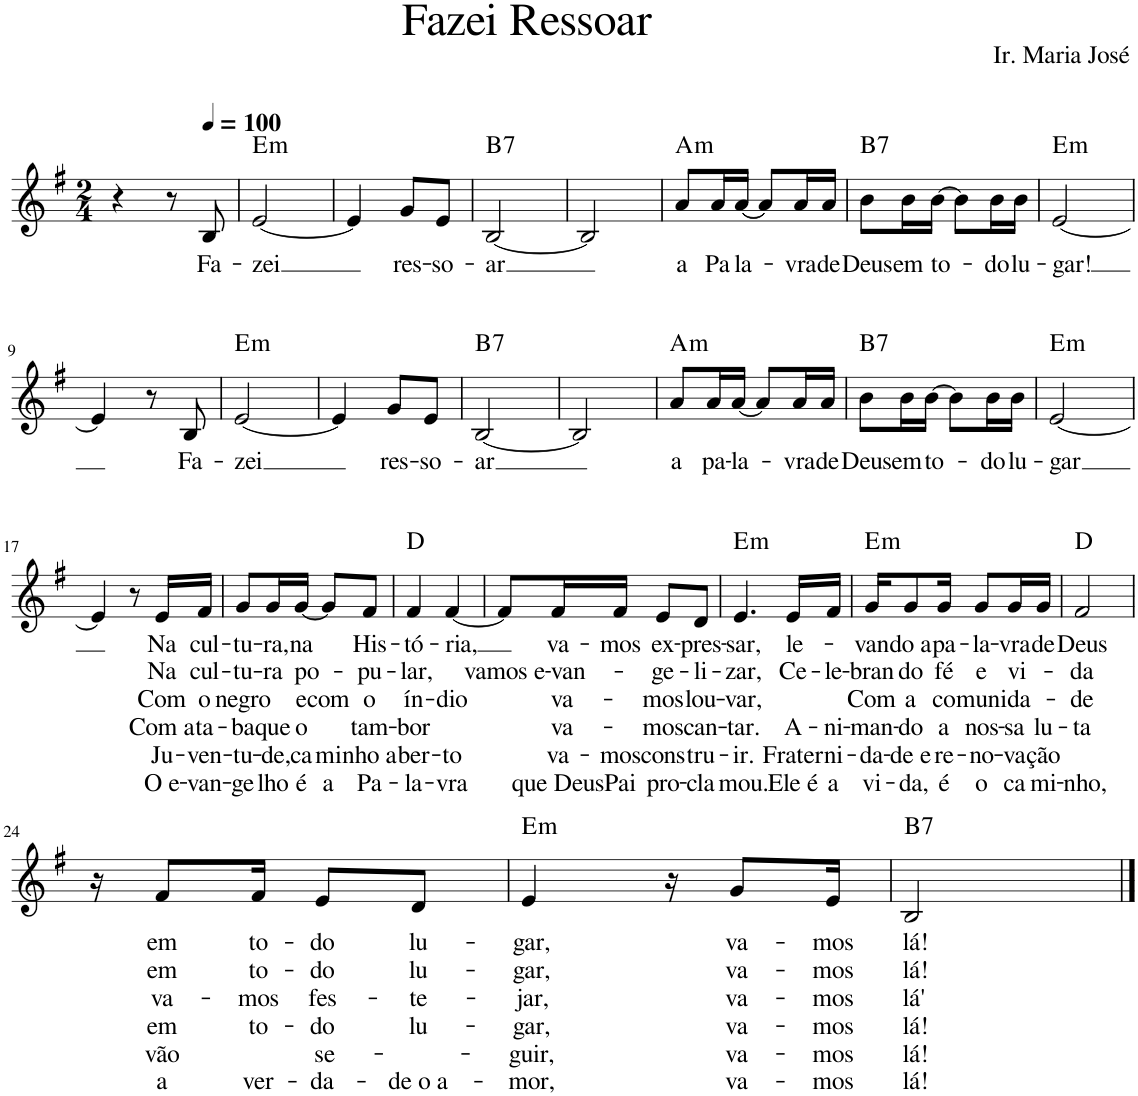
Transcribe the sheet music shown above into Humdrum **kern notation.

**kern	**text	**text	**text	**text	**text	**text	**harte
*part1	*part1	*part1	*part1	*part1	*part1	*part1	*part1
*staff1	*staff1	*staff1	*staff1	*staff1	*staff1	*staff1	*
*I"Voz	*	*	*	*	*	*	*
*I'Vo.	*	*	*	*	*	*	*
!!LO:PB:g=z
*clefG2	*	*	*	*	*	*	*
*k[f#]	*	*	*	*	*	*	*
*M2/4	*	*	*	*	*	*	*
=1	=1	=1	=1	=1	=1	=1	=1
!LO:TX:a:t=Fazei Ressoar	!	!	!	!	!	!	!
!LO:TX:a:t=Ir. Maria José	!	!	!	!	!	!	!
4r	.	.	.	.	.	.	.
8r	.	.	.	.	.	.	.
*MM100	*	*	*	*	*	*	*
!	!LO:LY:b	!	!	!	!	!	!
8B/	Fa-	.	.	.	.	.	.
=2	=2	=2	=2	=2	=2	=2	=2
!	!LO:LY:b	!	!	!	!	!	!LO:H:kt=m
[2e/	-zei	.	.	.	.	.	E:min
=3	=3	=3	=3	=3	=3	=3	=3
4e/]	.	.	.	.	.	.	.
!	!LO:LY:b	!	!	!	!	!	!
8g/L	res-	.	.	.	.	.	.
!	!LO:LY:b	!	!	!	!	!	!
8e/J	-so-	.	.	.	.	.	.
=4	=4	=4	=4	=4	=4	=4	=4
!	!LO:LY:b	!	!	!	!	!	!LO:H:kt=7
[2B/	-ar	.	.	.	.	.	B:7
=5	=5	=5	=5	=5	=5	=5	=5
2B/]	.	.	.	.	.	.	.
=6	=6	=6	=6	=6	=6	=6	=6
!	!LO:LY:b	!	!	!	!	!	!LO:H:kt=m
8a/L	a	.	.	.	.	.	A:min
!	!LO:LY:b	!	!	!	!	!	!
16a/L	Pa-	.	.	.	.	.	.
!	!LO:LY:b	!	!	!	!	!	!
[16a/JJ	-la-	.	.	.	.	.	.
8a/L]	.	.	.	.	.	.	.
!	!LO:LY:b	!	!	!	!	!	!
16a/L	-vra	.	.	.	.	.	.
!	!LO:LY:b	!	!	!	!	!	!
16a/JJ	de	.	.	.	.	.	.
=7	=7	=7	=7	=7	=7	=7	=7
!	!LO:LY:b	!	!	!	!	!	!LO:H:kt=7
8b\L	Deus	.	.	.	.	.	B:7
!	!LO:LY:b	!	!	!	!	!	!
16b\L	em	.	.	.	.	.	.
!	!LO:LY:b	!	!	!	!	!	!
[16b\JJ	to-	.	.	.	.	.	.
8b\L]	.	.	.	.	.	.	.
!	!LO:LY:b	!	!	!	!	!	!
16b\L	-do	.	.	.	.	.	.
!	!LO:LY:b	!	!	!	!	!	!
16b\JJ	lu-	.	.	.	.	.	.
=8	=8	=8	=8	=8	=8	=8	=8
!	!LO:LY:b	!	!	!	!	!	!LO:H:kt=m
[2e/	-gar!	.	.	.	.	.	E:min
!!LO:LB:g=z
=9	=9	=9	=9	=9	=9	=9	=9
4e/]	.	.	.	.	.	.	.
8r	.	.	.	.	.	.	.
!	!LO:LY:b	!	!	!	!	!	!
8B/	Fa-	.	.	.	.	.	.
=10	=10	=10	=10	=10	=10	=10	=10
!	!LO:LY:b	!	!	!	!	!	!LO:H:kt=m
[2e/	-zei	.	.	.	.	.	E:min
=11	=11	=11	=11	=11	=11	=11	=11
4e/]	.	.	.	.	.	.	.
!	!LO:LY:b	!	!	!	!	!	!
8g/L	res-	.	.	.	.	.	.
!	!LO:LY:b	!	!	!	!	!	!
8e/J	-so-	.	.	.	.	.	.
=12	=12	=12	=12	=12	=12	=12	=12
!	!LO:LY:b	!	!	!	!	!	!LO:H:kt=7
[2B/	-ar	.	.	.	.	.	B:7
=13	=13	=13	=13	=13	=13	=13	=13
2B/]	.	.	.	.	.	.	.
=14	=14	=14	=14	=14	=14	=14	=14
!	!LO:LY:b	!	!	!	!	!	!LO:H:kt=m
8a/L	a	.	.	.	.	.	A:min
!	!LO:LY:b	!	!	!	!	!	!
16a/L	pa-	.	.	.	.	.	.
!	!LO:LY:b	!	!	!	!	!	!
[16a/JJ	-la-	.	.	.	.	.	.
8a/L]	.	.	.	.	.	.	.
!	!LO:LY:b	!	!	!	!	!	!
16a/L	-vra	.	.	.	.	.	.
!	!LO:LY:b	!	!	!	!	!	!
16a/JJ	de	.	.	.	.	.	.
=15	=15	=15	=15	=15	=15	=15	=15
!	!LO:LY:b	!	!	!	!	!	!LO:H:kt=7
8b\L	Deus	.	.	.	.	.	B:7
!	!LO:LY:b	!	!	!	!	!	!
16b\L	em	.	.	.	.	.	.
!	!LO:LY:b	!	!	!	!	!	!
[16b\JJ	to-	.	.	.	.	.	.
8b\L]	.	.	.	.	.	.	.
!	!LO:LY:b	!	!	!	!	!	!
16b\L	-do	.	.	.	.	.	.
!	!LO:LY:b	!	!	!	!	!	!
16b\JJ	lu-	.	.	.	.	.	.
=16	=16	=16	=16	=16	=16	=16	=16
!	!LO:LY:b	!	!	!	!	!	!LO:H:kt=m
[2e/	-gar	.	.	.	.	.	E:min
!!LO:LB:g=z
=17	=17	=17	=17	=17	=17	=17	=17
4e/]	.	.	.	.	.	.	.
8r	.	.	.	.	.	.	.
!	!LO:LY:b	!LO:LY:b	!LO:LY:b	!LO:LY:b	!LO:LY:b	!LO:LY:b	!
16e/LL	Na	Na	Com	Com a-	Ju-	O e-	.
!	!LO:LY:b	!LO:LY:b	!LO:LY:b	!LO:LY:b	!LO:LY:b	!LO:LY:b	!
16f#/JJ	cul-	cul-	o	-ta-	-ven-	-van-	.
=18	=18	=18	=18	=18	=18	=18	=18
!	!LO:LY:b	!LO:LY:b	!LO:LY:b	!LO:LY:b	!LO:LY:b	!LO:LY:b	!
8g/L	-tu-	-tu-	negro	-ba-	-tu-	-ge-	.
!	!LO:LY:b	!LO:LY:b	!	!LO:LY:b	!LO:LY:b	!LO:LY:b	!
16g/L	-ra,	-ra	.	-que	-de,	-lho	.
!	!LO:LY:b	!LO:LY:b	!LO:LY:b	!LO:LY:b	!LO:LY:b	!LO:LY:b	!
[16g/JJ	na	po-	e	o	ca-	é	.
!	!	!	!LO:LY:b	!	!LO:LY:b	!LO:LY:b	!
8g/L]	.	.	com	.	-mi-	a	.
!	!LO:LY:b	!LO:LY:b	!LO:LY:b	!LO:LY:b	!LO:LY:b	!LO:LY:b	!
8f#/J	His-	-pu-	o	tam-	-nho a-	Pa-	.
=19	=19	=19	=19	=19	=19	=19	=19
!	!LO:LY:b	!LO:LY:b	!LO:LY:b	!LO:LY:b	!LO:LY:b	!LO:LY:b	!
4f#/	-tó-	-lar,	ín-	-bor	-ber-	-la-	D:maj
!	!LO:LY:b	!	!LO:LY:b	!	!LO:LY:b	!LO:LY:b	!
[4f#/	-ria,	.	-dio	.	-to	-vra	.
=20	=20	=20	=20	=20	=20	=20	=20
!	!	!LO:LY:b	!	!	!	!	!
8f#/L]	.	vamos e-	.	.	.	.	.
!	!LO:LY:b	!LO:LY:b	!LO:LY:b	!LO:LY:b	!LO:LY:b	!LO:LY:b	!
16f#/L	va-	-van-	va-	va-	va-	que Deus-	.
!	!LO:LY:b	!	!	!	!LO:LY:b	!LO:LY:b	!
16f#/JJ	-mos	.	.	.	-mos	-Pai	.
!	!LO:LY:b	!LO:LY:b	!LO:LY:b	!LO:LY:b	!LO:LY:b	!LO:LY:b	!
8e/L	ex-	-ge-	-mos	-mos	cons-	pro-	.
!	!LO:LY:b	!LO:LY:b	!LO:LY:b	!LO:LY:b	!LO:LY:b	!LO:LY:b	!
8d/J	-pres-	-li-	lou-	can-	-tru-	-cla-	.
=21	=21	=21	=21	=21	=21	=21	=21
!	!LO:LY:b	!LO:LY:b	!LO:LY:b	!LO:LY:b	!LO:LY:b	!LO:LY:b	!LO:H:kt=m
4.e/	-sar,	-zar,	-var,	-tar.	-ir.	-mou.	E:min
!	!LO:LY:b	!LO:LY:b	!	!LO:LY:b	!LO:LY:b	!LO:LY:b	!
16e/LL	le-	Ce-	.	A-	Frater-	Ele é	.
!	!	!LO:LY:b	!	!LO:LY:b	!LO:LY:b	!LO:LY:b	!
16f#/JJ	.	-le-	.	-ni-	-ni-	a	.
=22	=22	=22	=22	=22	=22	=22	=22
!	!LO:LY:b	!LO:LY:b	!LO:LY:b	!LO:LY:b	!LO:LY:b	!LO:LY:b	!LO:H:kt=m
16g/KL	-van-	-bran-	Com	-man-	-da-	vi-	E:min
!	!LO:LY:b	!LO:LY:b	!LO:LY:b	!LO:LY:b	!LO:LY:b	!LO:LY:b	!
8g/	-do a	-do	a	-do	-de e	-da,	.
!	!LO:LY:b	!LO:LY:b	!LO:LY:b	!LO:LY:b	!LO:LY:b	!LO:LY:b	!
16g/Jk	pa-	fé	co-	a	re-	é	.
!	!LO:LY:b	!LO:LY:b	!LO:LY:b	!LO:LY:b	!LO:LY:b	!LO:LY:b	!
8g/L	-la-	e	-muni-	nos-	-no-	o	.
!	!LO:LY:b	!LO:LY:b	!LO:LY:b	!LO:LY:b	!LO:LY:b	!LO:LY:b	!
16g/L	-vra	vi-	-da-	-sa	-va-	ca-	.
!	!LO:LY:b	!	!	!LO:LY:b	!LO:LY:b	!LO:LY:b	!
16g/JJ	de	.	.	lu-	-ção	-mi-	.
=23	=23	=23	=23	=23	=23	=23	=23
!	!LO:LY:b	!LO:LY:b	!LO:LY:b	!LO:LY:b	!	!LO:LY:b	!
2f#/	Deus	-da	-de	-ta	.	-nho,	D:maj
!!LO:LB:g=z
=24	=24	=24	=24	=24	=24	=24	=24
16r	.	.	.	.	.	.	.
!	!LO:LY:b	!LO:LY:b	!LO:LY:b	!LO:LY:b	!LO:LY:b	!LO:LY:b	!
8f#/L	em	em	va-	em	vão	a	.
!	!LO:LY:b	!LO:LY:b	!LO:LY:b	!LO:LY:b	!	!LO:LY:b	!
16f#/Jk	to-	to-	-mos	to-	.	ver-	.
!	!LO:LY:b	!LO:LY:b	!LO:LY:b	!LO:LY:b	!LO:LY:b	!LO:LY:b	!
8e/L	-do	-do	fes-	-do	se-	-da-	.
!	!LO:LY:b	!LO:LY:b	!LO:LY:b	!LO:LY:b	!	!LO:LY:b	!
8d/J	lu-	lu-	-te-	lu-	.	-de o a-	.
=25	=25	=25	=25	=25	=25	=25	=25
!	!LO:LY:b	!LO:LY:b	!LO:LY:b	!LO:LY:b	!LO:LY:b	!LO:LY:b	!LO:H:kt=m
4e/	-gar,	-gar,	-jar,	-gar,	-guir,	-mor,	E:min
16r	.	.	.	.	.	.	.
!	!LO:LY:b	!LO:LY:b	!LO:LY:b	!LO:LY:b	!LO:LY:b	!LO:LY:b	!
8g/L	va-	va-	va-	va-	va-	va-	.
!	!LO:LY:b	!LO:LY:b	!LO:LY:b	!LO:LY:b	!LO:LY:b	!LO:LY:b	!
16e/Jk	-mos	-mos	-mos	-mos	-mos	-mos	.
=26	=26	=26	=26	=26	=26	=26	=26
!	!LO:LY:b	!LO:LY:b	!LO:LY:b	!LO:LY:b	!LO:LY:b	!LO:LY:b	!LO:H:kt=7
2B/	lá!	lá!	lá'	lá!	lá!	lá!	B:7
==	==	==	==	==	==	==	==
*-	*-	*-	*-	*-	*-	*-	*-
